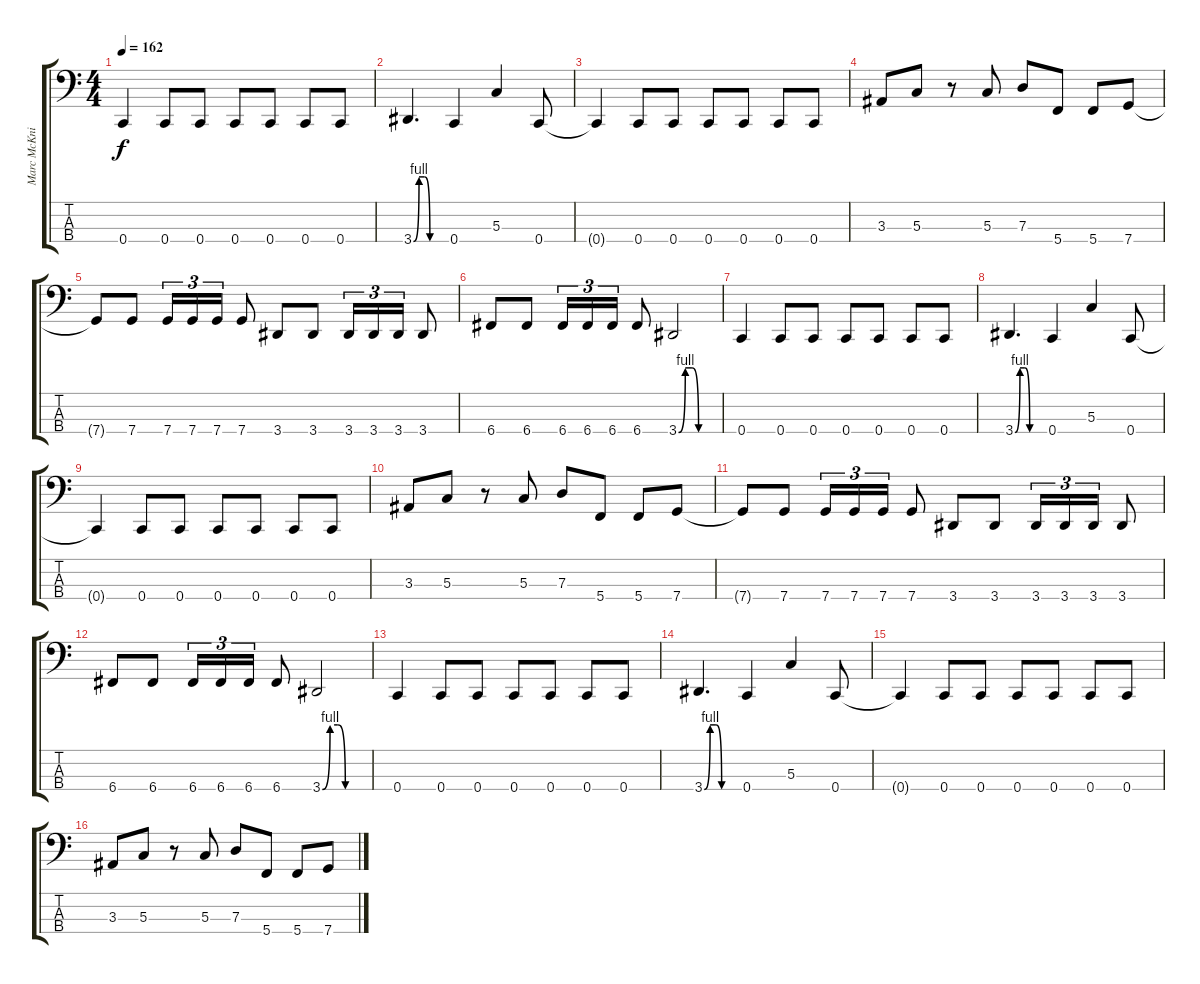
\track ("Marc McKnight" "Marc McKni") {instrument electricbasspick}
\staff {score tabs}
\tuning (F2 C2 G1 C1) {hide}
\ts (4 4)
\tempo 162
\clef f4
\ks c
0.4.4{dy f} 0.4.8 0.4.8 0.4.8 0.4.8 0.4.8 0.4.8 |
3.4{be (custom 0 0 10 4 20 4 30 0 60 0)}.4{d} 0.4.4 5.3.4 0.4.8 |
0.4{t}.4 0.4.8 0.4.8 0.4.8 0.4.8 0.4.8 0.4.8 |
3.3.8 5.3.8 r.8 5.3.8 7.3.8 5.4.8 5.4.8 7.4.8 |
7.4{t}.8 7.4.8 7.4.16{tu (3 2)} 7.4.16{tu (3 2)} 7.4.16{tu (3 2)} 7.4.8 3.4.8 3.4.8 3.4.16{tu (3 2)} 3.4.16{tu (3 2)} 3.4.16{tu (3 2)} 3.4.8 |
6.4.8 6.4.8 6.4.16{tu (3 2)} 6.4.16{tu (3 2)} 6.4.16{tu (3 2)} 6.4.8 3.4{be (custom 0 0 10 4 20 4 30 0 60 0)}.2 |
0.4.4 0.4.8 0.4.8 0.4.8 0.4.8 0.4.8 0.4.8 |
3.4{be (custom 0 0 10 4 20 4 30 0 60 0)}.4{d} 0.4.4 5.3.4 0.4.8 |
0.4{t}.4 0.4.8 0.4.8 0.4.8 0.4.8 0.4.8 0.4.8 |
3.3.8 5.3.8 r.8 5.3.8 7.3.8 5.4.8 5.4.8 7.4.8 |
7.4{t}.8 7.4.8 7.4.16{tu (3 2)} 7.4.16{tu (3 2)} 7.4.16{tu (3 2)} 7.4.8 3.4.8 3.4.8 3.4.16{tu (3 2)} 3.4.16{tu (3 2)} 3.4.16{tu (3 2)} 3.4.8 |
6.4.8 6.4.8 6.4.16{tu (3 2)} 6.4.16{tu (3 2)} 6.4.16{tu (3 2)} 6.4.8 3.4{be (custom 0 0 10 4 20 4 30 0 60 0)}.2 |
0.4.4 0.4.8 0.4.8 0.4.8 0.4.8 0.4.8 0.4.8 |
3.4{be (custom 0 0 10 4 20 4 30 0 60 0)}.4{d} 0.4.4 5.3.4 0.4.8 |
0.4{t}.4 0.4.8 0.4.8 0.4.8 0.4.8 0.4.8 0.4.8 |
3.3.8 5.3.8 r.8 5.3.8 7.3.8 5.4.8 5.4.8 7.4.8
